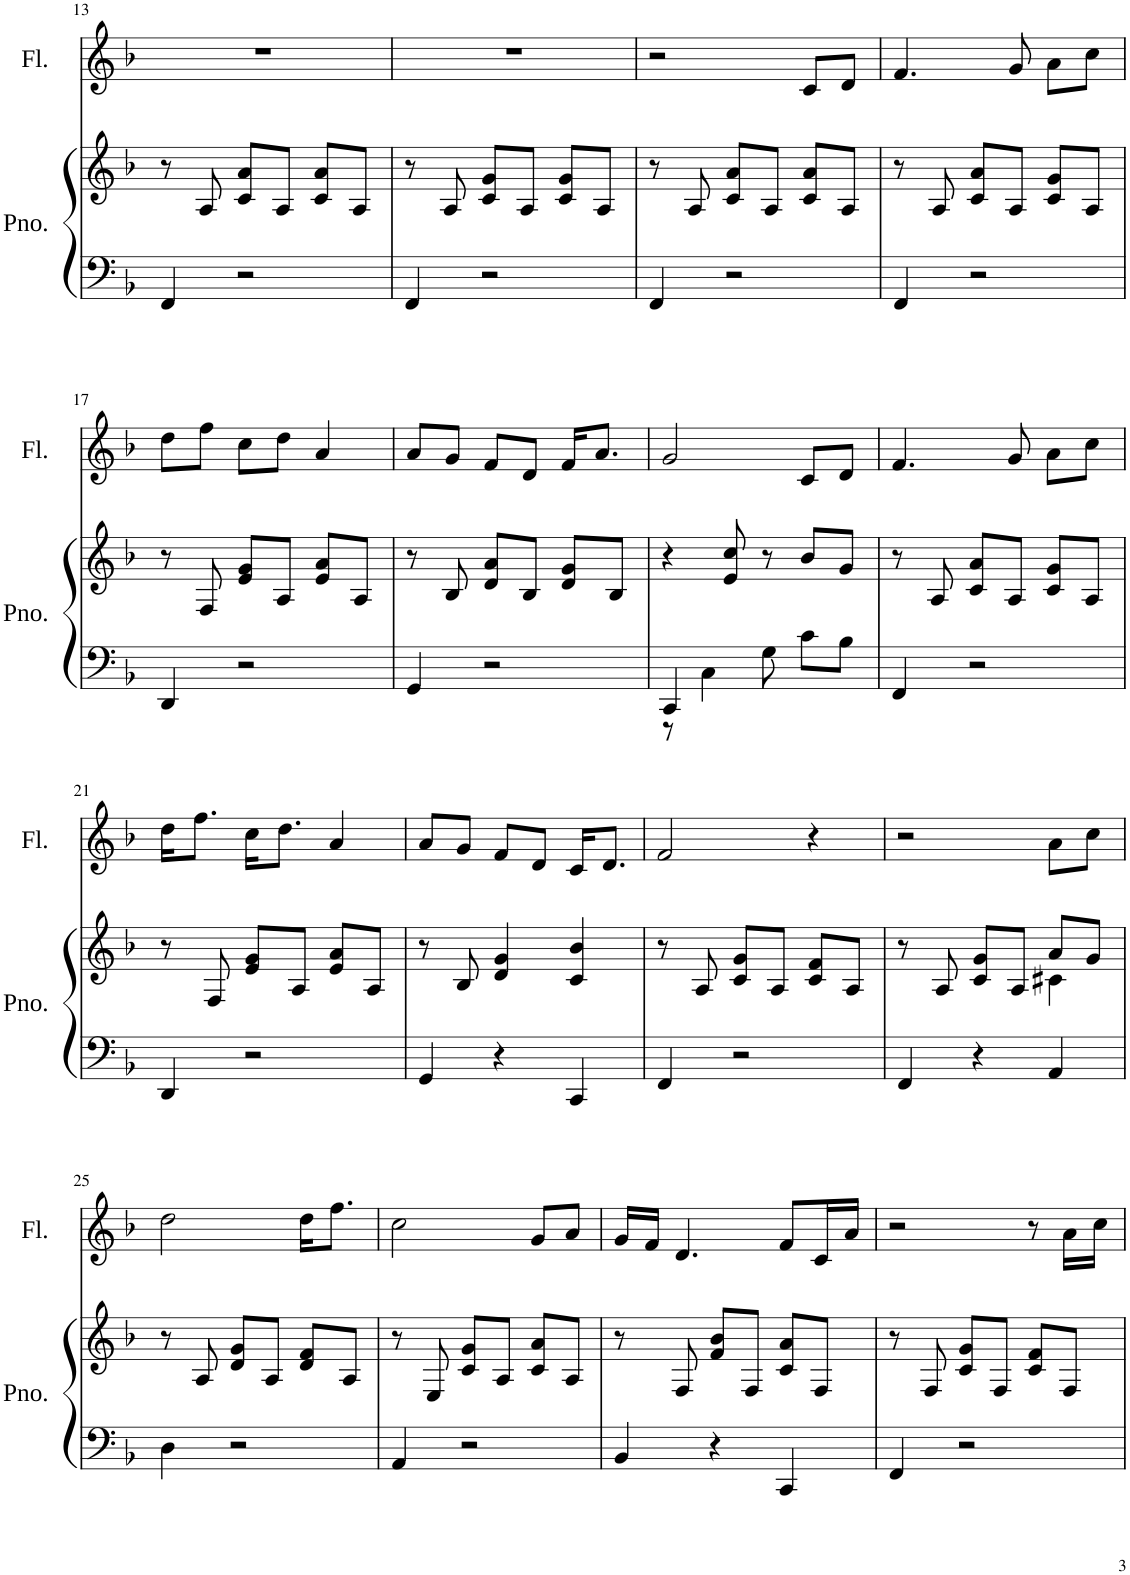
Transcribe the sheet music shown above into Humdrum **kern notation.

**kern	**kern	**kern
*part2	*part2	*part1
*staff3	*staff2	*staff1
*I"Piano	*	*I"Flute
*I'Pno.	*	*I'Fl.
!!LO:PB:g=z
*clefF4	*clefG2	*clefG2
*k[b-]	*k[b-]	*k[b-]
*M3/4	*M3/4	*M3/4
=13	=13	=13
4FF/	8r	2.r
.	8A/	.
2r	8c/ 8a/L	.
.	8A/J	.
.	8c/ 8a/L	.
.	8A/J	.
=14	=14	=14
4FF/	8r	2.r
.	8A/	.
2r	8c/ 8g/L	.
.	8A/J	.
.	8c/ 8g/L	.
.	8A/J	.
=15	=15	=15
4FF/	8r	2r
.	8A/	.
2r	8c/ 8a/L	.
.	8A/J	.
.	8c/ 8a/L	8c/L
.	8A/J	8d/J
=16	=16	=16
4FF/	8r	4.f/
.	8A/	.
2r	8c/ 8a/L	.
.	8A/J	8g/
.	8c/ 8g/L	8a\L
.	8A/J	8cc\J
!!LO:LB:g=z
=17	=17	=17
4DD/	8r	8dd\L
.	8F/	8ff\J
2r	8e/ 8g/L	8cc\L
.	8A/J	8dd\J
.	8e/ 8a/L	4a/
.	8A/J	.
=18	=18	=18
4GG/	8r	8a/L
.	8B-/	8g/J
2r	8d/ 8a/L	8f/L
.	8B-/J	8d/J
.	8d/ 8g/L	16f/KL
.	.	8.a/J
.	8B-/J	.
=19	=19	=19
*^	*	*
4CC/	8r	4r	2g/
.	4C\	.	.
2ryy	.	8e/ 8cc/	.
.	8G\	8r	.
.	8c\L	8b-/L	8c/L
.	8B-\J	8g/J	8d/J
*v	*v	*	*
=20	=20	=20
4FF/	8r	4.f/
.	8A/	.
2r	8c/ 8a/L	.
.	8A/J	8g/
.	8c/ 8g/L	8a\L
.	8A/J	8cc\J
!!LO:LB:g=z
=21	=21	=21
4DD/	8r	16dd\KL
.	.	8.ff\J
.	8F/	.
2r	8e/ 8g/L	16cc\KL
.	.	8.dd\J
.	8A/J	.
.	8e/ 8a/L	4a/
.	8A/J	.
=22	=22	=22
4GG/	8r	8a/L
.	8B-/	8g/J
4r	4d/ 4g/	8f/L
.	.	8d/J
4CC/	4c/ 4b-/	16c/KL
.	.	8.d/J
=23	=23	=23
4FF/	8r	2f/
.	8A/	.
2r	8c/ 8g/L	.
.	8A/J	.
.	8c/ 8f/L	4r
.	8A/J	.
=24	=24	=24
*	*^	*
4FF/	8r	2ryy	2r
.	8A/	.	.
4r	8c/ 8g/L	.	.
.	8A/J	.	.
4AA/	4c#X\	8a/L	8a\L
.	.	8g/J	8cc\J
*	*v	*v	*
!!LO:LB:g=z
=25	=25	=25
4D\	8r	2dd\
.	8A/	.
2r	8d/ 8g/L	.
.	8A/J	.
.	8d/ 8f/L	16dd\KL
.	.	8.ff\J
.	8A/J	.
=26	=26	=26
4AA/	8r	2cc\
.	8E/	.
2r	8c/ 8g/L	.
.	8A/J	.
.	8c/ 8a/L	8g/L
.	8A/J	8a/J
=27	=27	=27
4BB-/	8r	16g/LL
.	.	16f/JJ
.	8F/	4.d/
4r	8f/ 8b-/L	.
.	8F/J	.
4CC/	8c/ 8a/L	8f/L
.	8F/J	16c/L
.	.	16a/JJ
=28	=28	=28
4FF/	8r	2r
.	8F/	.
2r	8c/ 8g/L	.
.	8F/J	.
.	8c/ 8f/L	8r
.	8F/J	16a\LL
.	.	16cc\JJ
=	=	=
*-	*-	*-
